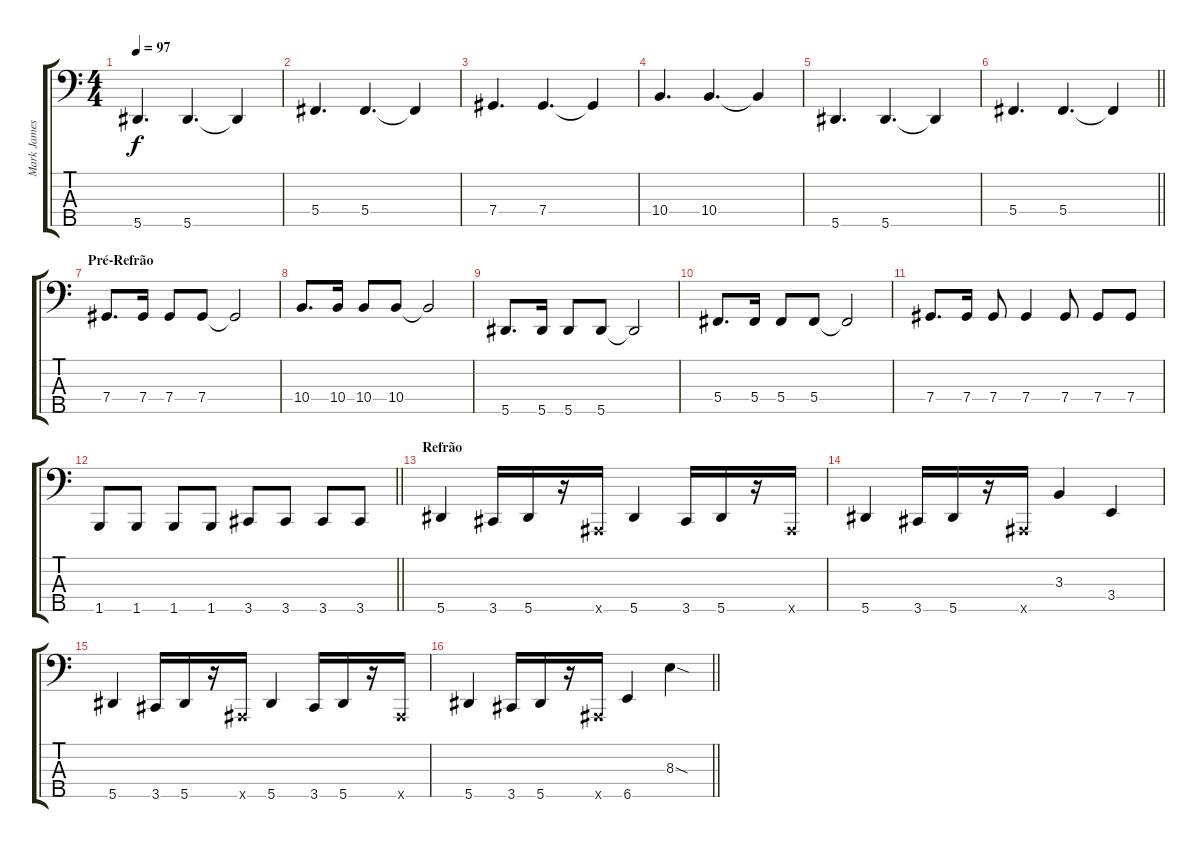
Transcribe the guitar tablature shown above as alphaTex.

\track ("Mark James" "Mark James") {instrument electricbassfinger}
\staff {score tabs}
\tuning (Gb2 Db2 Ab1 Db1 Bb0) {hide}
\ts (4 4)
\tempo 97
\clef f4
\ks c
5.5.4{d dy f} 5.5.4{d} 5.5{t}.4 |
5.4.4{d} 5.4.4{d} 5.4{t}.4 |
7.4.4{d} 7.4.4{d} 7.4{t}.4 |
10.4.4{d} 10.4.4{d} 10.4{t}.4 |
5.5.4{d} 5.5.4{d} 5.5{t}.4 |
\barLineRight lightlight
5.4.4{d} 5.4.4{d} 5.4{t}.4 |
\section ("" "Pré-Refrão")
7.4.8{d} 7.4.16 7.4.8 7.4.8 7.4{t}.2 |
10.4.8{d} 10.4.16 10.4.8 10.4.8 10.4{t}.2 |
5.5.8{d} 5.5.16 5.5.8 5.5.8 5.5{t}.2 |
5.4.8{d} 5.4.16 5.4.8 5.4.8 5.4{t}.2 |
7.4.8{d} 7.4.16 7.4.8 7.4.4 7.4.8 7.4.8 7.4.8 |
\barLineRight lightlight
1.5.8 1.5.8 1.5.8 1.5.8 3.5.8 3.5.8 3.5.8 3.5.8 |
\section ("" "Refrão")
5.5.4 3.5.16 5.5.16 r.16 0.5{x}.16 5.5.4 3.5.16 5.5.16 r.16 0.5{x}.16 |
5.5.4 3.5.16 5.5.16 r.16 0.5{x}.16 3.3.4 3.4.4 |
5.5.4 3.5.16 5.5.16 r.16 0.5{x}.16 5.5.4 3.5.16 5.5.16 r.16 0.5{x}.16 |
\barLineRight lightlight
5.5.4 3.5.16 5.5.16 r.16 0.5{x}.16 6.5.4 8.3{sod}.4
